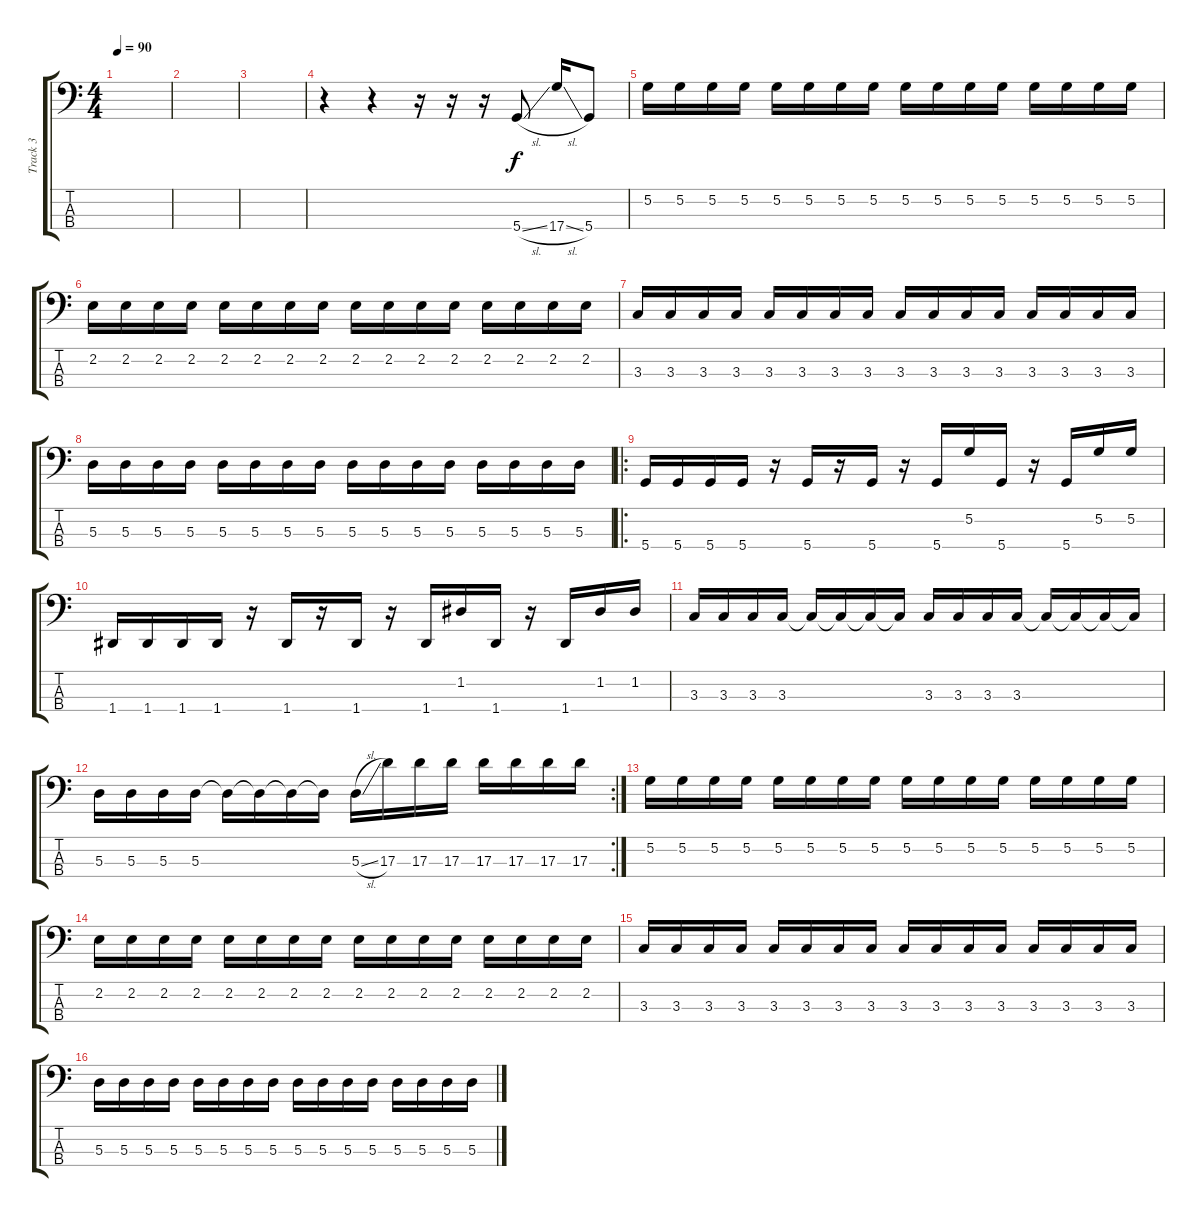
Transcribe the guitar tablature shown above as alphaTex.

\track ("Track 3" "Track 3") {instrument electricbassfinger}
\staff {score tabs}
\tuning (G2 D2 A1 D1) {hide}
\ts (4 4)
\tempo 90
\clef f4
\ks c
|
|
|
r.4 r.4 r.16 r.16 r.16 5.4{sl}.8 17.4{sl}.16 5.4.8 |
5.2.16 5.2.16 5.2.16 5.2.16 5.2.16 5.2.16 5.2.16 5.2.16 5.2.16 5.2.16 5.2.16 5.2.16 5.2.16 5.2.16 5.2.16 5.2.16 |
2.2.16 2.2.16 2.2.16 2.2.16 2.2.16 2.2.16 2.2.16 2.2.16 2.2.16 2.2.16 2.2.16 2.2.16 2.2.16 2.2.16 2.2.16 2.2.16 |
3.3.16 3.3.16 3.3.16 3.3.16 3.3.16 3.3.16 3.3.16 3.3.16 3.3.16 3.3.16 3.3.16 3.3.16 3.3.16 3.3.16 3.3.16 3.3.16 |
5.3.16 5.3.16 5.3.16 5.3.16 5.3.16 5.3.16 5.3.16 5.3.16 5.3.16 5.3.16 5.3.16 5.3.16 5.3.16 5.3.16 5.3.16 5.3.16 |
\ro
5.4.16 5.4.16 5.4.16 5.4.16 r.16 5.4.16 r.16 5.4.16 r.16 5.4.16 5.2.16 5.4.16 r.16 5.4.16 5.2.16 5.2.16 |
1.4.16 1.4.16 1.4.16 1.4.16 r.16 1.4.16 r.16 1.4.16 r.16 1.4.16 1.2.16 1.4.16 r.16 1.4.16 1.2.16 1.2.16 |
3.3.16 3.3.16 3.3.16 3.3.16 3.3{t}.16 3.3{t}.16 3.3{t}.16 3.3{t}.16 3.3.16 3.3.16 3.3.16 3.3.16 3.3{t}.16 3.3{t}.16 3.3{t}.16 3.3{t}.16 |
\rc 2
5.3.16 5.3.16 5.3.16 5.3.16 5.3{t}.16 5.3{t}.16 5.3{t}.16 5.3{t}.16 5.3{sl}.16 17.3.16 17.3.16 17.3.16 17.3.16 17.3.16 17.3.16 17.3.16 |
5.2.16 5.2.16 5.2.16 5.2.16 5.2.16 5.2.16 5.2.16 5.2.16 5.2.16 5.2.16 5.2.16 5.2.16 5.2.16 5.2.16 5.2.16 5.2.16 |
2.2.16 2.2.16 2.2.16 2.2.16 2.2.16 2.2.16 2.2.16 2.2.16 2.2.16 2.2.16 2.2.16 2.2.16 2.2.16 2.2.16 2.2.16 2.2.16 |
3.3.16 3.3.16 3.3.16 3.3.16 3.3.16 3.3.16 3.3.16 3.3.16 3.3.16 3.3.16 3.3.16 3.3.16 3.3.16 3.3.16 3.3.16 3.3.16 |
5.3.16 5.3.16 5.3.16 5.3.16 5.3.16 5.3.16 5.3.16 5.3.16 5.3.16 5.3.16 5.3.16 5.3.16 5.3.16 5.3.16 5.3.16 5.3.16
